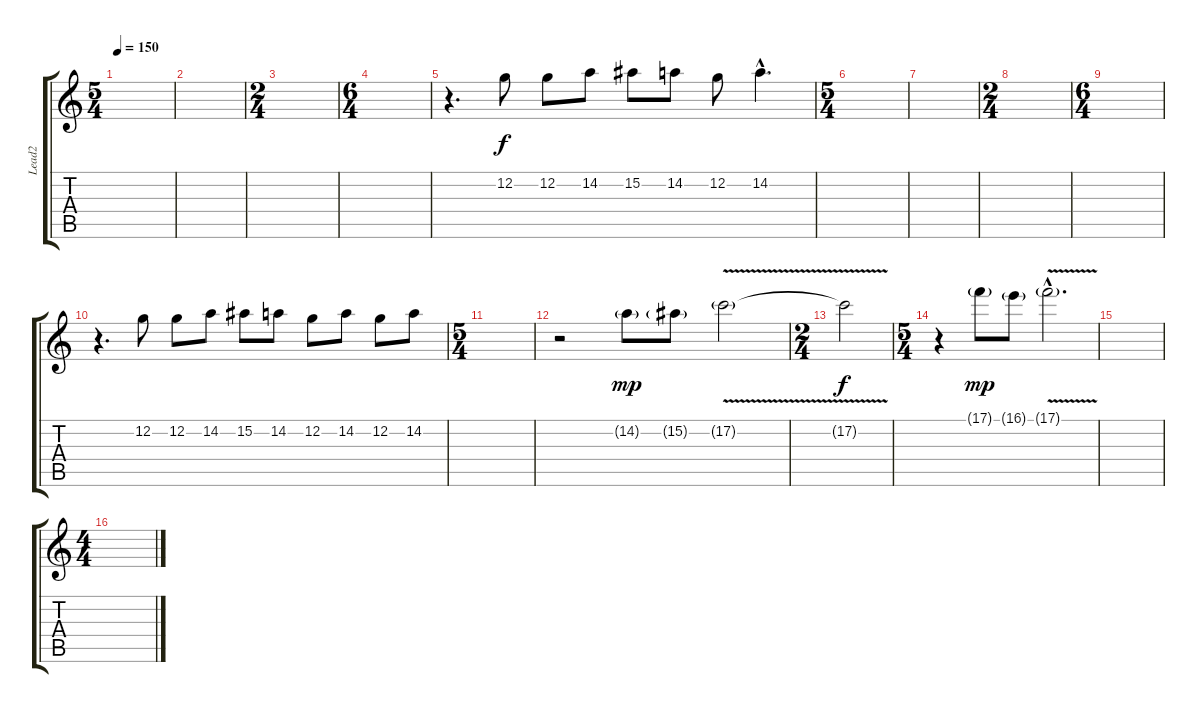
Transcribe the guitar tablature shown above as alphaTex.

\track ("Lead2" "Lead2") {instrument overdrivenguitar}
\staff {score tabs}
\tuning (C4 G3 Eb3 Bb2 F2 C2) {hide}
\ts (5 4)
\tempo 150
\clef g2
\ks c
|
|
\ts (2 4)
|
\ts (6 4)
|
r.4{d} 12.2.8 12.2.8 14.2.8 15.2.8 14.2.8 12.2.8 14.2{hac}.4{d} |
\ts (5 4)
|
|
\ts (2 4)
|
\ts (6 4)
|
r.4{d} 12.2.8 12.2.8 14.2.8 15.2.8 14.2.8 12.2.8 14.2.8 12.2.8 14.2.8 |
\ts (5 4)
|
r.2 14.2{g}.8{dy mp} 15.2{g}.8 17.2{v g}.2 |
\ts (2 4)
17.2{t}.2{dy f} |
\ts (5 4)
r.4 17.1{g}.8{dy mp} 16.1{g}.8 17.1{v g hac}.2{d} |
|
\ts (4 4)
